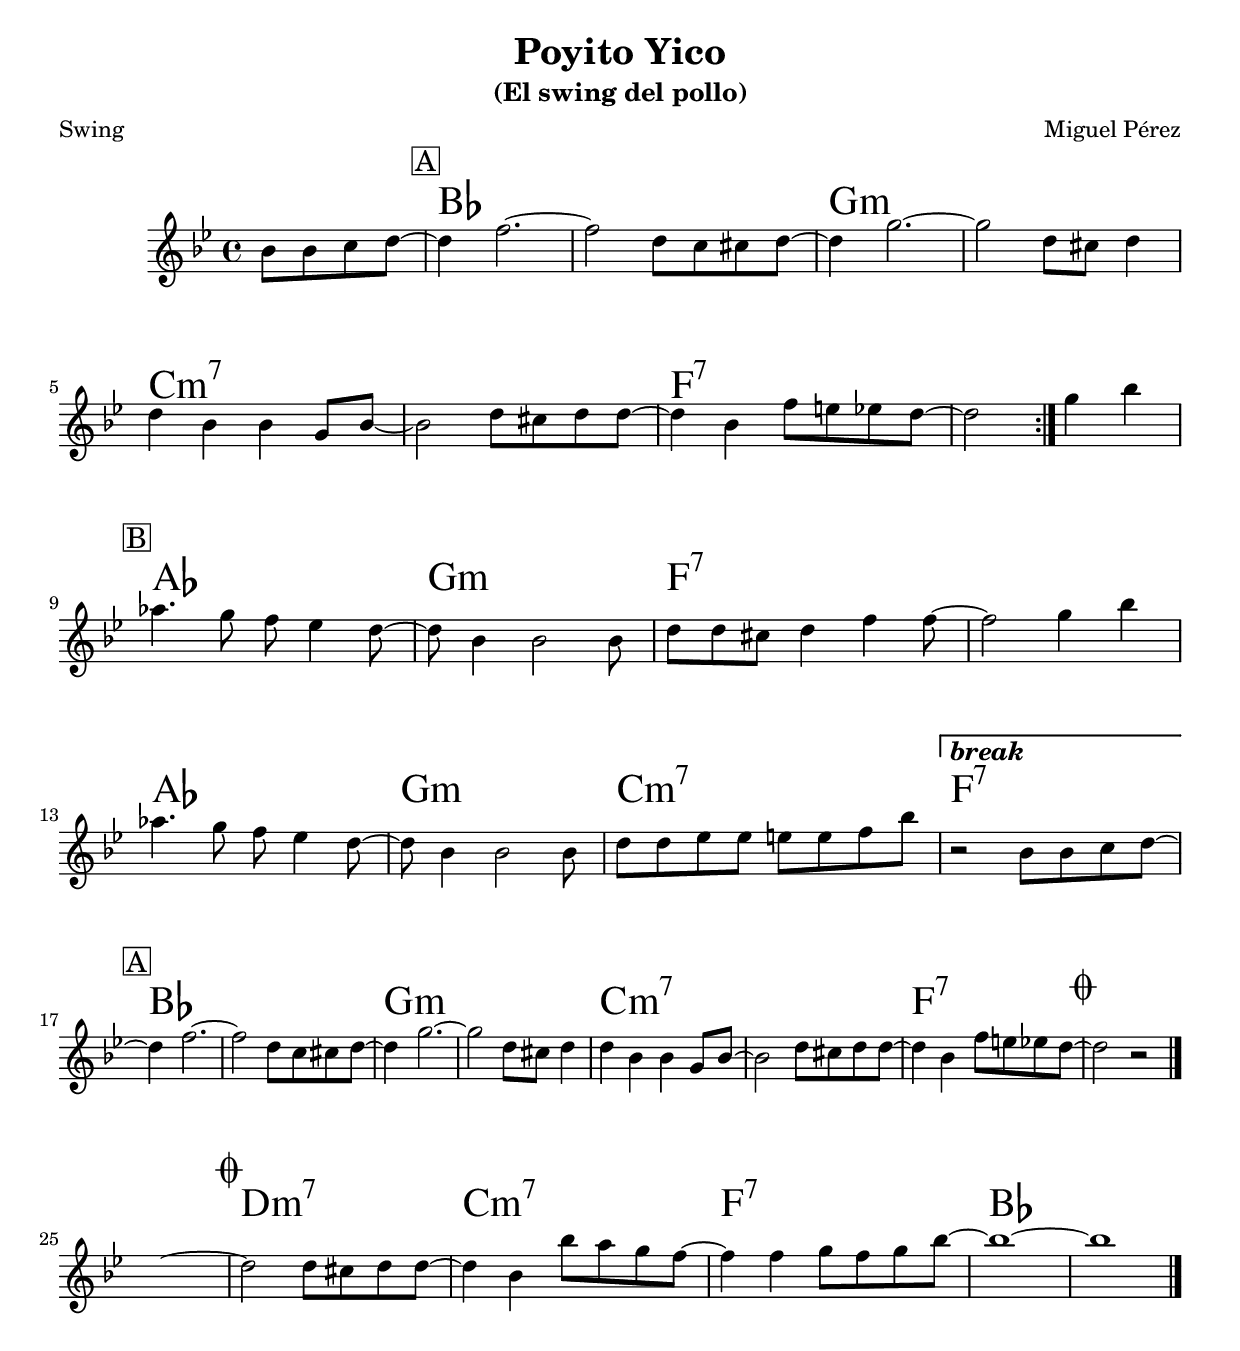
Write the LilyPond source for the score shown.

\include "headers.ly"

\header {
  title = "Poyito Yico"
  subtitle = "(El swing del pollo)"
  composer = "Miguel Pérez"
  poet = "Swing"
}

cifrado =  \chords {
  \partial 2 r2 |
  %A
  bes1 | bes | g:min | g:min |
  c:min7 | c:min7 | f:7 | f:7 |
    
  %B
  aes | g:min | f:7 | f:7 |
  aes | g:min | c:min7 | f:7 |
  
  %A
  bes1 | bes | g:min | g:min |
  c:min7 | c:min7 | f:7 | f:7 |
  
  %CODA
  r | d:min7 | c:min7 | f:7 | bes | bes
}

melo = \relative c'' {
  \key bes \major
  
  \repeat volta 2 {
    \partial 2 bes8 bes c d~
    \mark \parteA
    d4 f2.~ | f2 d8 c cis d~ | d4 g2.~ | g2 d8 cis d4 |
    d bes bes g8 bes~ | bes2 d8 cis d d~ | d4 bes f'8 e ees d~ | d2 
  }
  
  g4 bes |
  \break
  
  \mark \parteB
  aes4. g8 f ees4 d8~ | d8 bes4 bes2 bes8 | 
  d d cis d4 f f8~ | f2 g4 bes |
  aes4. g8 f ees4 d8~ | d8 bes4 bes2 bes8 | 
  d d ees ees e e f bes | \break-in r2 bes,8 bes c d~ \break-out
  \break

  \mark \parteA
  d4 f2.~ | f2 d8 c cis d~ | d4 g2.~ | g2 d8 cis d4 |
  d bes bes g8 bes~ | bes2 d8 cis d d~ | d4 bes f'8 e ees d~ | \coda d2 r2 |
  \fin
  \break
  
  % Coda. Esto es para la ligadura inicial.
  \hideNotes 
  d1~ \coda |  
  \unHideNotes
  
  
  d2 d8 cis d d~ | d4 bes bes'8 a g f~ | f4 f g8 f g bes~ | bes1~ | bes
   
  \fin
}

<<
  \cifrado
  \melo
>>